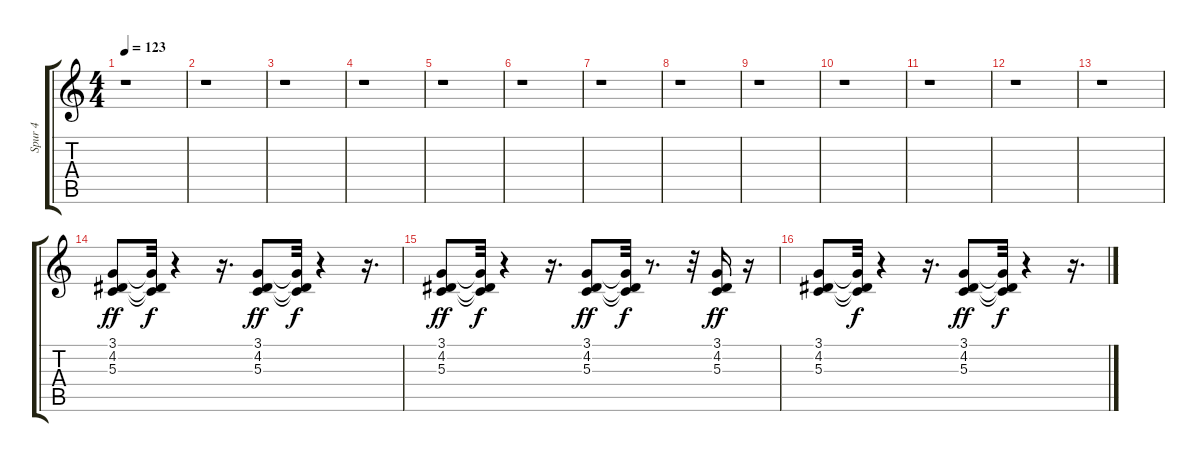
\track ("Spur 4" "Spur 4") {instrument frenchhorn}
\staff {score tabs}
\tuning (E4 B3 G3 D3 A2 E2) {hide}
\ts (4 4)
\tempo 123
\clef g2
\ks c
r.1{dy ff} |
r.1 |
r.1 |
r.1 |
r.1 |
r.1 |
r.1 |
r.1 |
r.1 |
r.1 |
r.1 |
r.1 |
r.1 |
(3.1 4.2 5.3).8 (3.1{t} 4.2{t} 5.3{t}).32{dy f} r.4 r.16{d} (3.1 4.2 5.3).8{dy ff} (3.1{t} 4.2{t} 5.3{t}).32{dy f} r.4 r.16{d} |
(3.1 4.2 5.3).8{dy ff} (3.1{t} 4.2{t} 5.3{t}).32{dy f} r.4 r.16{d} (3.1 4.2 5.3).8{dy ff} (3.1{t} 4.2{t} 5.3{t}).32{dy f} r.8{d} r.32 (3.1 4.2 5.3).16{dy ff} r.16 |
(3.1 4.2 5.3).8 (3.1{t} 4.2{t} 5.3{t}).32{dy f} r.4 r.16{d} (3.1 4.2 5.3).8{dy ff} (3.1{t} 4.2{t} 5.3{t}).32{dy f} r.4 r.16{d}
